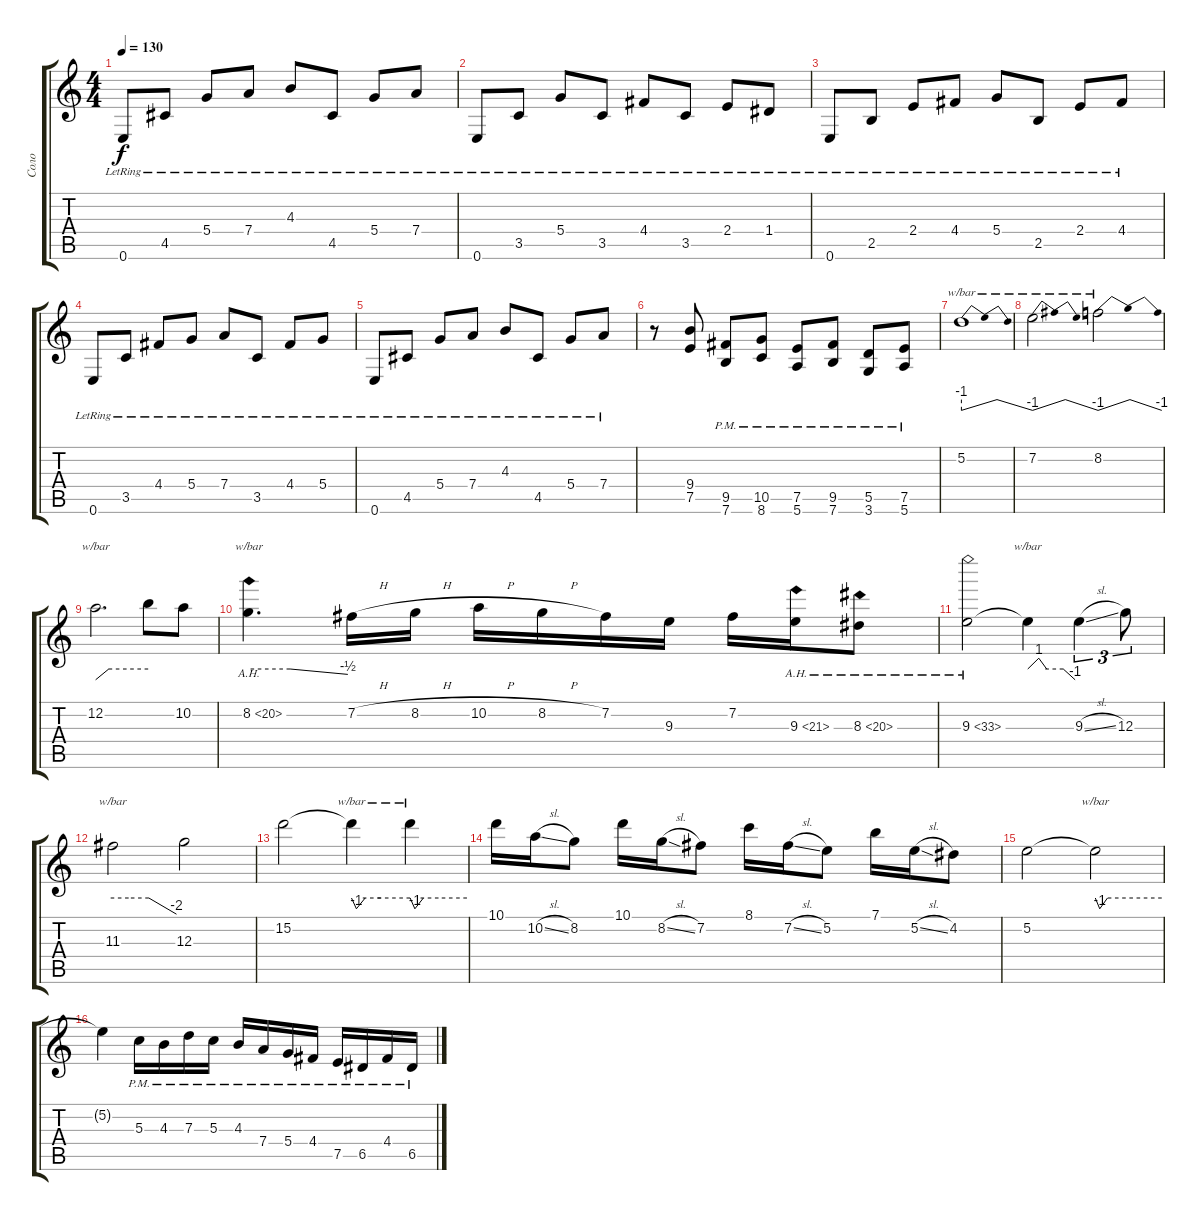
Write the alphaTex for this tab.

\track ("Соло" "Соло") {instrument distortionguitar}
\staff {score tabs}
\tuning (E4 B3 G3 D3 A2 E2) {hide}
\ts (4 4)
\tempo 130
\clef g2
\ks c
0.6{lr}.8{dy f} 4.5{lr}.8 5.4{lr}.8 7.4{lr}.8 4.3{lr}.8 4.5{lr}.8 5.4{lr}.8 7.4{lr}.8 |
0.6{lr}.8 3.5{lr}.8 5.4{lr}.8 3.5{lr}.8 4.4{lr}.8 3.5{lr}.8 2.4{lr}.8 1.4{lr}.8 |
0.6{lr}.8 2.5{lr}.8 2.4{lr}.8 4.4{lr}.8 5.4{lr}.8 2.5{lr}.8 2.4{lr}.8 4.4{lr}.8 |
0.6{lr}.8 3.5{lr}.8 4.4{lr}.8 5.4{lr}.8 7.4{lr}.8 3.5{lr}.8 4.4{lr}.8 5.4{lr}.8 |
0.6{lr}.8 4.5{lr}.8 5.4{lr}.8 7.4{lr}.8 4.3{lr}.8 4.5{lr}.8 5.4{lr}.8 7.4{lr}.8 |
r.8 (9.4 7.5).8{instrument distortionguitar} (9.5{pm} 7.6{pm}).8 (10.5{pm} 8.6{pm}).8 (7.5{pm} 5.6{pm}).8 (9.5{pm} 7.6{pm}).8 (5.5{pm} 3.6{pm}).8 (7.5{pm} 5.6{pm}).8 |
5.2.1{tbe (dip default 0 -4 14 0 45 0 60 -4)} |
7.2.2{tbe (dip default 0 -4 14 0 50 0 60 -4)} 8.2.2{tbe (dip default 0 -4 15 0 45 0 60 -4)} |
12.2.2{d tbe (custom default 0 -4 15 0 60 0)} 12.2{t}.8 10.2.8 |
8.2{ah 12}.4{d tbe (custom default 0 0 25 0 60 -2)} 7.2{h}.16 8.2{h}.16 10.2{h}.16 8.2{h}.16 7.2.16 9.3.16 7.2.16 9.3{ah 12}.16 8.3{ah 12}.8 |
9.3{ah 24}.2 9.3{t}.4{tbe (custom default 0 0 14 4 24 0 45 0 60 -4)} 9.3{sl}.4{tu (3 2)} 12.3.8{tu (3 2)} |
11.3.2{tbe (custom default 0 0 15 0 34 0 60 -8)} 12.3.2 |
15.2.2 15.2{t}.4{tbe (custom default 0 0 5 -4 14 0 30 0 60 0)} 15.2{t}.4{tbe (custom default 0 0 5 -4 14 0 30 0 60 0)} |
10.1.16 10.2{sl}.16 8.2.8 10.1.16 8.2{sl}.16 7.2.8 8.1.16 7.2{sl}.16 5.2.8 7.1.16 5.2{sl}.16 4.2.8 |
5.2.2 5.2{t}.2{tbe (custom default 0 0 4 -4 11 0 60 0)} |
5.2{t}.4 5.3{pm}.16 4.3{pm}.16 7.3{pm}.16 5.3{pm}.16 4.3{pm}.16 7.4{pm}.16 5.4{pm}.16 4.4{pm}.16 7.5{pm}.16 6.5{pm}.16 4.4{pm}.16 6.5{pm}.16
